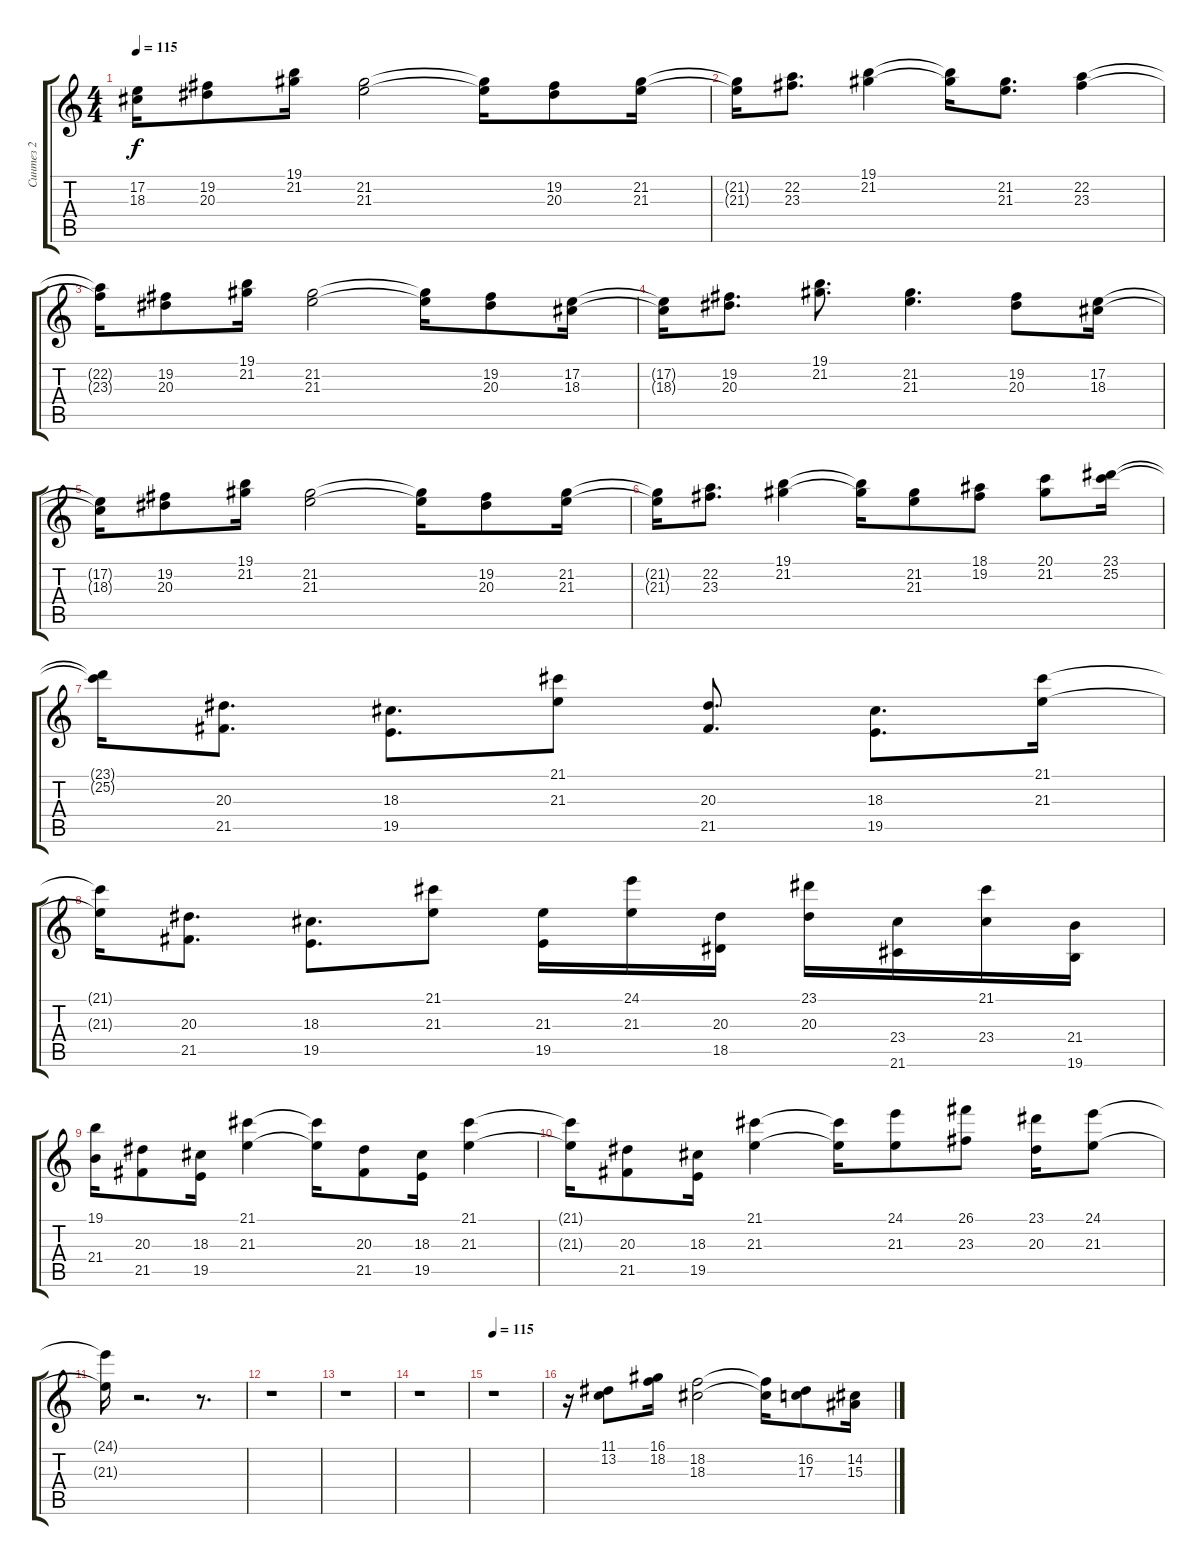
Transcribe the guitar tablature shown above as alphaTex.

\track ("Синтез 2" "Синтез 2") {instrument stringensemble1}
\staff {score tabs}
\tuning (E4 B3 G3 D3 A2 E2) {hide}
\ts (4 4)
\tempo 115
\clef g2
\ks c
(17.2{t} 18.3{t}).16{dy f} (19.2 20.3).8 (19.1 21.2).16 (21.2 21.3).2 (21.2{t} 21.3{t}).16 (19.2 20.3).8 (21.2 21.3).16 |
(21.2{t} 21.3{t}).16 (22.2 23.3).8{d} (19.1 21.2).4 (19.1{t} 21.2{t}).16 (21.2 21.3).8{d} (22.2 23.3).4 |
(22.2{t} 23.3{t}).16 (19.2 20.3).8 (19.1 21.2).16 (21.2 21.3).2 (21.2{t} 21.3{t}).16 (19.2 20.3).8 (17.2 18.3).16 |
(17.2{t} 18.3{t}).16 (19.2 20.3).8{d} (19.1 21.2).8{d} (21.2 21.3).4{d} (19.2 20.3).8 (17.2 18.3).16 |
(17.2{t} 18.3{t}).16 (19.2 20.3).8 (19.1 21.2).16 (21.2 21.3).2 (21.2{t} 21.3{t}).16 (19.2 20.3).8 (21.2 21.3).16 |
(21.2{t} 21.3{t}).16 (22.2 23.3).8{d} (19.1 21.2).4 (19.1{t} 21.2{t}).16 (21.2 21.3).8 (18.1 19.2).8 (20.1 21.2).8 (23.1 25.2).16 |
(23.1{t} 25.2{t}).16 (20.3 21.5).8{d} (18.3 19.5).8{d} (21.1 21.3).8 (20.3 21.5).8{d} (18.3 19.5).8{d} (21.1 21.3).16 |
(21.1{t} 21.3{t}).16 (20.3 21.5).8{d} (18.3 19.5).8{d} (21.1 21.3).8 (21.3 19.5).16 (24.1 21.3).16 (20.3 18.5).16 (23.1 20.3).16 (23.4 21.6).16 (21.1 23.4).16 (21.4 19.6).16 |
(19.1 21.4).16 (20.3 21.5).8 (18.3 19.5).16 (21.1 21.3).4 (21.1{t} 21.3{t}).16 (20.3 21.5).8 (18.3 19.5).16 (21.1 21.3).4 |
(21.1{t} 21.3{t}).16 (20.3 21.5).8 (18.3 19.5).16 (21.1 21.3).4 (21.1{t} 21.3{t}).16 (24.1 21.3).8 (26.1 23.3).8 (23.1 20.3).16 (24.1 21.3).8 |
(24.1{t} 21.3{t}).16 r.2{d} r.8{d} |
r.1 |
r.1 |
r.1 |
\tempo 115
r.1 |
r.16 (11.1 13.2).8 (16.1 18.2).16 (18.2 18.3).2 (18.2{t} 18.3{t}).16 (16.2 17.3).8 (14.2 15.3).16
